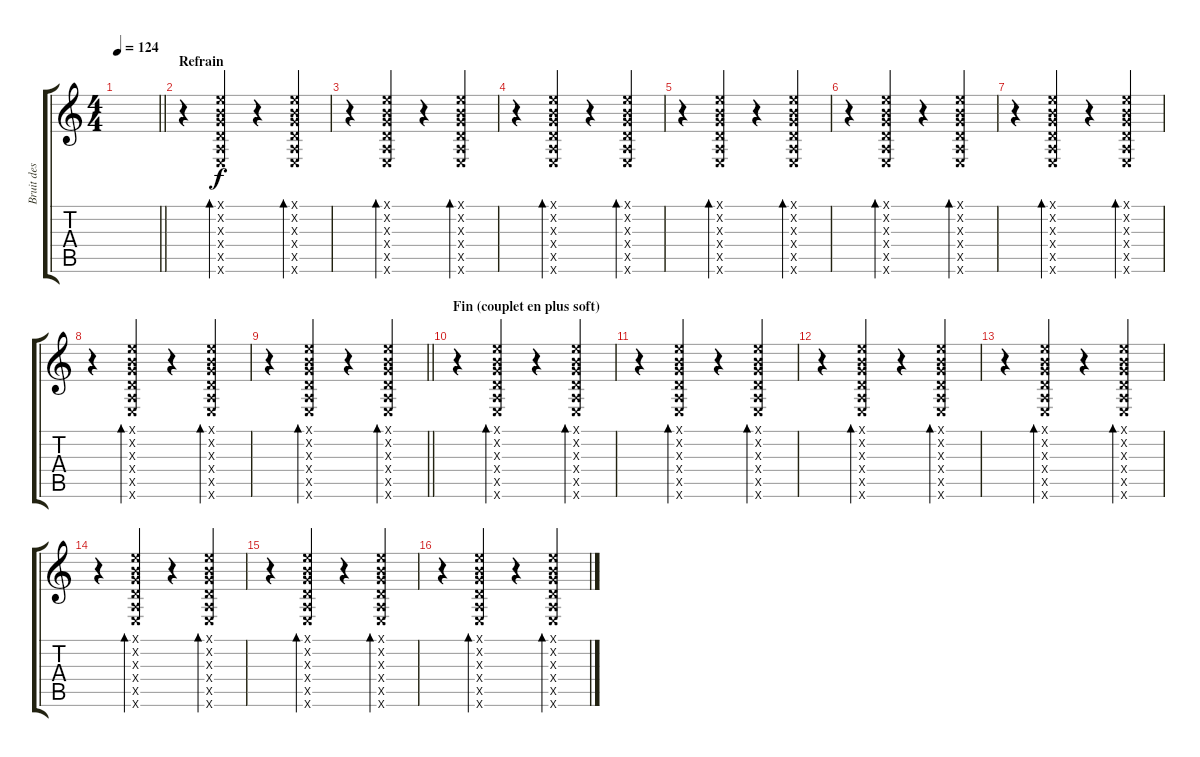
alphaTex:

\track ("Bruit des frets" "Bruit des ") {instrument acousticguitarnylon}
\staff {score tabs}
\tuning (E4 B3 G3 D3 A2 E2) {hide}
\ts (4 4)
\tempo 124
\clef g2
\barLineRight lightlight
\ks c
|
\section ("" "Refrain")
r.4 (0.1{x} 0.2{x} 0.3{x} 0.4{x} 0.5{x} 0.6{x}).4{bd 30} r.4 (0.1{x} 0.2{x} 0.3{x} 0.4{x} 0.5{x} 0.6{x}).4{bd 30} |
r.4 (0.1{x} 0.2{x} 0.3{x} 0.4{x} 0.5{x} 0.6{x}).4{bd 30} r.4 (0.1{x} 0.2{x} 0.3{x} 0.4{x} 0.5{x} 0.6{x}).4{bd 30} |
r.4 (0.1{x} 0.2{x} 0.3{x} 0.4{x} 0.5{x} 0.6{x}).4{bd 30} r.4 (0.1{x} 0.2{x} 0.3{x} 0.4{x} 0.5{x} 0.6{x}).4{bd 30} |
r.4 (0.1{x} 0.2{x} 0.3{x} 0.4{x} 0.5{x} 0.6{x}).4{bd 30} r.4 (0.1{x} 0.2{x} 0.3{x} 0.4{x} 0.5{x} 0.6{x}).4{bd 30} |
r.4 (0.1{x} 0.2{x} 0.3{x} 0.4{x} 0.5{x} 0.6{x}).4{bd 30} r.4 (0.1{x} 0.2{x} 0.3{x} 0.4{x} 0.5{x} 0.6{x}).4{bd 30} |
r.4 (0.1{x} 0.2{x} 0.3{x} 0.4{x} 0.5{x} 0.6{x}).4{bd 30} r.4 (0.1{x} 0.2{x} 0.3{x} 0.4{x} 0.5{x} 0.6{x}).4{bd 30} |
r.4 (0.1{x} 0.2{x} 0.3{x} 0.4{x} 0.5{x} 0.6{x}).4{bd 30} r.4 (0.1{x} 0.2{x} 0.3{x} 0.4{x} 0.5{x} 0.6{x}).4{bd 30} |
\barLineRight lightlight
r.4 (0.1{x} 0.2{x} 0.3{x} 0.4{x} 0.5{x} 0.6{x}).4{bd 30} r.4 (0.1{x} 0.2{x} 0.3{x} 0.4{x} 0.5{x} 0.6{x}).4{bd 30} |
\section ("" "Fin (couplet en plus soft)")
r.4{volume 6} (0.1{x} 0.2{x} 0.3{x} 0.4{x} 0.5{x} 0.6{x}).4{bd 30} r.4 (0.1{x} 0.2{x} 0.3{x} 0.4{x} 0.5{x} 0.6{x}).4{bd 30} |
r.4 (0.1{x} 0.2{x} 0.3{x} 0.4{x} 0.5{x} 0.6{x}).4{bd 30} r.4 (0.1{x} 0.2{x} 0.3{x} 0.4{x} 0.5{x} 0.6{x}).4{bd 30} |
r.4 (0.1{x} 0.2{x} 0.3{x} 0.4{x} 0.5{x} 0.6{x}).4{bd 30} r.4 (0.1{x} 0.2{x} 0.3{x} 0.4{x} 0.5{x} 0.6{x}).4{bd 30} |
r.4 (0.1{x} 0.2{x} 0.3{x} 0.4{x} 0.5{x} 0.6{x}).4{bd 30} r.4 (0.1{x} 0.2{x} 0.3{x} 0.4{x} 0.5{x} 0.6{x}).4{bd 30} |
r.4 (0.1{x} 0.2{x} 0.3{x} 0.4{x} 0.5{x} 0.6{x}).4{bd 30} r.4 (0.1{x} 0.2{x} 0.3{x} 0.4{x} 0.5{x} 0.6{x}).4{bd 30} |
r.4 (0.1{x} 0.2{x} 0.3{x} 0.4{x} 0.5{x} 0.6{x}).4{bd 30} r.4 (0.1{x} 0.2{x} 0.3{x} 0.4{x} 0.5{x} 0.6{x}).4{bd 30} |
r.4 (0.1{x} 0.2{x} 0.3{x} 0.4{x} 0.5{x} 0.6{x}).4{bd 30} r.4 (0.1{x} 0.2{x} 0.3{x} 0.4{x} 0.5{x} 0.6{x}).4{bd 30}
